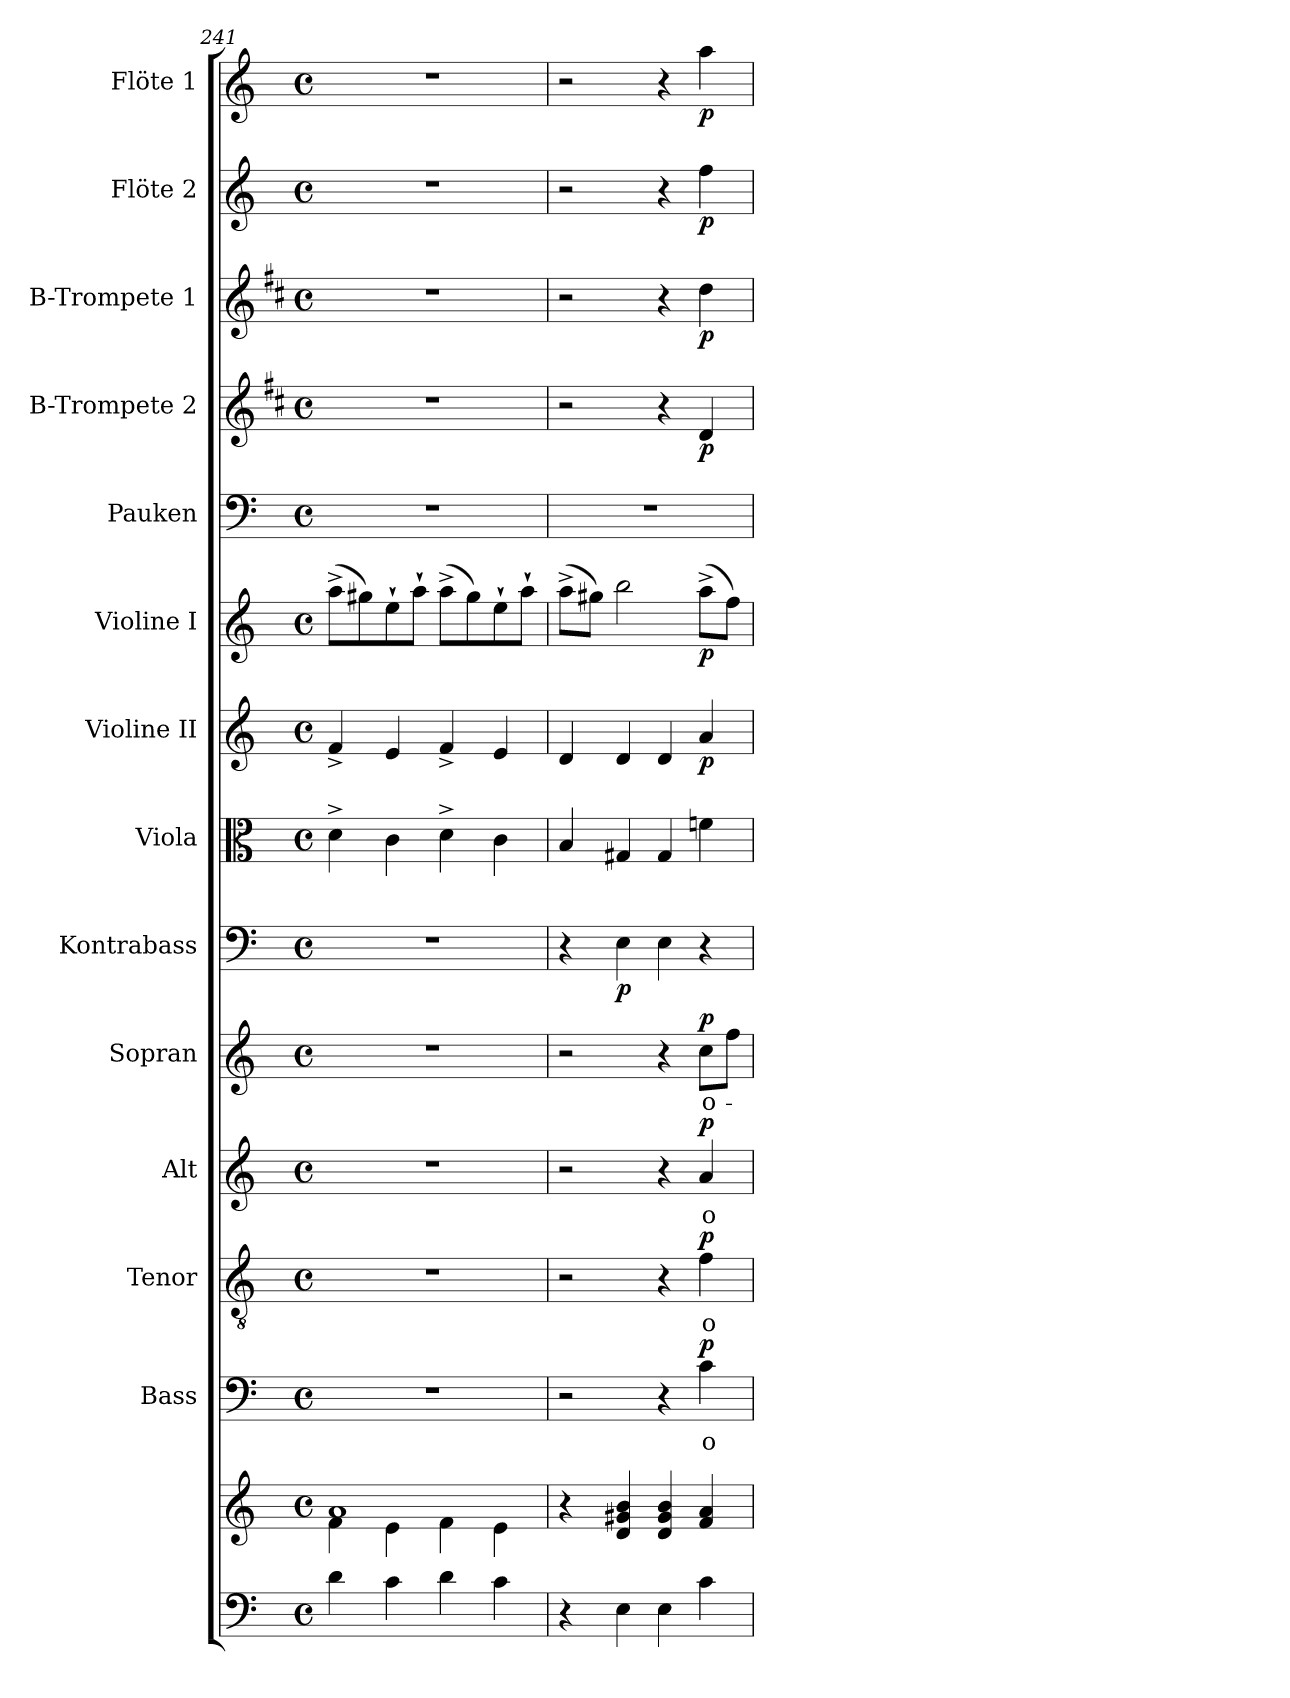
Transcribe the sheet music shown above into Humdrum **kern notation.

**kern	**kern	**kern	**text	**dynam	**kern	**text	**dynam	**kern	**text	**dynam	**kern	**text	**dynam	**kern	**dynam	**kern	**kern	**dynam	**kern	**dynam	**kern	**kern	**dynam	**kern	**dynam	**kern	**dynam	**kern	**dynam
*part14	*part14	*part13	*part13	*part13	*part12	*part12	*part12	*part11	*part11	*part11	*part10	*part10	*part10	*part9	*part9	*part8	*part7	*part7	*part6	*part6	*part5	*part4	*part4	*part3	*part3	*part2	*part2	*part1	*part1
*staff15	*staff14	*staff13	*staff13	*staff13	*staff12	*staff12	*staff12	*staff11	*staff11	*staff11	*staff10	*staff10	*staff10	*staff9	*staff9	*staff8	*staff7	*staff7	*staff6	*staff6	*staff5	*staff4	*staff4	*staff3	*staff3	*staff2	*staff2	*staff1	*staff1
*	*	*I"Bass	*	*	*I"Tenor	*	*	*I"Alt	*	*	*I"Sopran	*	*	*I"Kontrabass	*	*I"Viola	*I"Violine II	*	*I"Violine I	*	*I"Pauken	*I"B-Trompete 2	*	*I"B-Trompete 1	*	*I"Flöte 2	*	*I"Flöte 1	*
*	*	*I'B.	*	*	*I'T.	*	*	*I'A.	*	*	*I'S.	*	*	*I'Kb.	*	*I'Vla.	*I'Vl. II	*	*I'Vl. I	*	*I'Pk.	*I'B Trp. 2	*	*I'B Trp. 1	*	*I'Fl. 2	*	*I'Fl. 1	*
*clefF4	*clefG2	*clefF4	*	*	*clefGv2	*	*	*clefG2	*	*	*clefG2	*	*	*clefF4	*	*clefC3	*clefG2	*	*clefG2	*	*clefF4	*clefG2	*	*clefG2	*	*clefG2	*	*clefG2	*
*	*	*	*	*	*	*	*	*	*	*	*	*	*	*ITrd7c12	*	*	*	*	*	*	*	*ITrd1c2	*	*ITrd1c2	*	*	*	*	*
*k[]	*k[]	*k[]	*	*	*k[]	*	*	*k[]	*	*	*k[]	*	*	*k[]	*	*k[]	*k[]	*	*k[]	*	*k[]	*k[]	*	*k[]	*	*k[]	*	*k[]	*
*C:	*C:	*C:	*	*	*C:	*	*	*C:	*	*	*C:	*	*	*C:	*	*C:	*C:	*	*C:	*	*C:	*C:	*	*C:	*	*C:	*	*C:	*
*M4/4	*M4/4	*M4/4	*	*	*M4/4	*	*	*M4/4	*	*	*M4/4	*	*	*M4/4	*	*M4/4	*M4/4	*	*M4/4	*	*M4/4	*M4/4	*	*M4/4	*	*M4/4	*	*M4/4	*
*met(c)	*met(c)	*met(c)	*	*	*met(c)	*	*	*met(c)	*	*	*met(c)	*	*	*met(c)	*	*met(c)	*met(c)	*	*met(c)	*	*met(c)	*met(c)	*	*met(c)	*	*met(c)	*	*met(c)	*
=241	=241	=241	=241	=241	=241	=241	=241	=241	=241	=241	=241	=241	=241	=241	=241	=241	=241	=241	=241	=241	=241	=241	=241	=241	=241	=241	=241	=241	=241
*	*^	*	*	*	*	*	*	*	*	*	*	*	*	*	*	*	*	*	*	*	*	*	*	*	*	*	*	*	*
4d\	1a	4f\	1r	.	.	1r	.	.	1r	.	.	1r	.	.	1r	.	4d^>\	4f^</	.	(>8aa^>\L	.	1r	1r	.	1r	.	1r	.	1r	.
.	.	.	.	.	.	.	.	.	.	.	.	.	.	.	.	.	.	.	.	8gg#X\)	.	.	.	.	.	.	.	.	.	.
4c\	.	4e\	.	.	.	.	.	.	.	.	.	.	.	.	.	.	4c\	4e/	.	8ee`>\	.	.	.	.	.	.	.	.	.	.
.	.	.	.	.	.	.	.	.	.	.	.	.	.	.	.	.	.	.	.	8aa`>\J	.	.	.	.	.	.	.	.	.	.
4d\	.	4f\	.	.	.	.	.	.	.	.	.	.	.	.	.	.	4d^>\	4f^</	.	(>8aa^>\L	.	.	.	.	.	.	.	.	.	.
.	.	.	.	.	.	.	.	.	.	.	.	.	.	.	.	.	.	.	.	8gg#\)	.	.	.	.	.	.	.	.	.	.
4c\	.	4e\	.	.	.	.	.	.	.	.	.	.	.	.	.	.	4c\	4e/	.	8ee`>\	.	.	.	.	.	.	.	.	.	.
.	.	.	.	.	.	.	.	.	.	.	.	.	.	.	.	.	.	.	.	8aa`>\J	.	.	.	.	.	.	.	.	.	.
*	*v	*v	*	*	*	*	*	*	*	*	*	*	*	*	*	*	*	*	*	*	*	*	*	*	*	*	*	*	*	*
=242	=242	=242	=242	=242	=242	=242	=242	=242	=242	=242	=242	=242	=242	=242	=242	=242	=242	=242	=242	=242	=242	=242	=242	=242	=242	=242	=242	=242	=242
4r	4r	2r	.	.	2r	.	.	2r	.	.	2r	.	.	4r	.	4B/	4d/	.	(>8aa^>\L	.	1r	2r	.	2r	.	2r	.	2r	.
.	.	.	.	.	.	.	.	.	.	.	.	.	.	.	.	.	.	.	8gg#X\J)	.	.	.	.	.	.	.	.	.	.
!	!	!	!	!	!	!	!	!	!	!	!	!	!	!	!LO:DY:b	!	!	!	!	!	!	!	!	!	!	!	!	!	!
4E\	4d/ 4g#X/ 4b/	.	.	.	.	.	.	.	.	.	.	.	.	4EE\	p	4G#X/	4d/	.	2bb\	.	.	.	.	.	.	.	.	.	.
4E\	4d/ 4g#/ 4b/	4r	.	.	4r	.	.	4r	.	.	4r	.	.	4EE\	.	4G#/	4d/	.	.	.	.	4r	.	4r	.	4r	.	4r	.
!	!	!	!LO:LY:b	!LO:DY:a	!	!LO:LY:b	!LO:DY:a	!	!LO:LY:b	!LO:DY:a	!	!LO:LY:b	!LO:DY:a	!	!	!	!	!LO:DY:b	!	!LO:DY:b	!	!	!LO:DY:b	!	!LO:DY:b	!	!LO:DY:b	!	!LO:DY:b
4c\	4f/ 4a/	4c\	o-	p	4f\	o-	p	4a/	o-	p	8cc\L	o-	p	4r	.	4fn\	4a/	p	(>8aa^>\L	p	.	4c/	p	4cc\	p	4ff\	p	4aa\	p
.	.	.	.	.	.	.	.	.	.	.	8ff\J	.	.	.	.	.	.	.	8ff\J)	.	.	.	.	.	.	.	.	.	.
=	=	=	=	=	=	=	=	=	=	=	=	=	=	=	=	=	=	=	=	=	=	=	=	=	=	=	=	=	=
*-	*-	*-	*-	*-	*-	*-	*-	*-	*-	*-	*-	*-	*-	*-	*-	*-	*-	*-	*-	*-	*-	*-	*-	*-	*-	*-	*-	*-	*-
